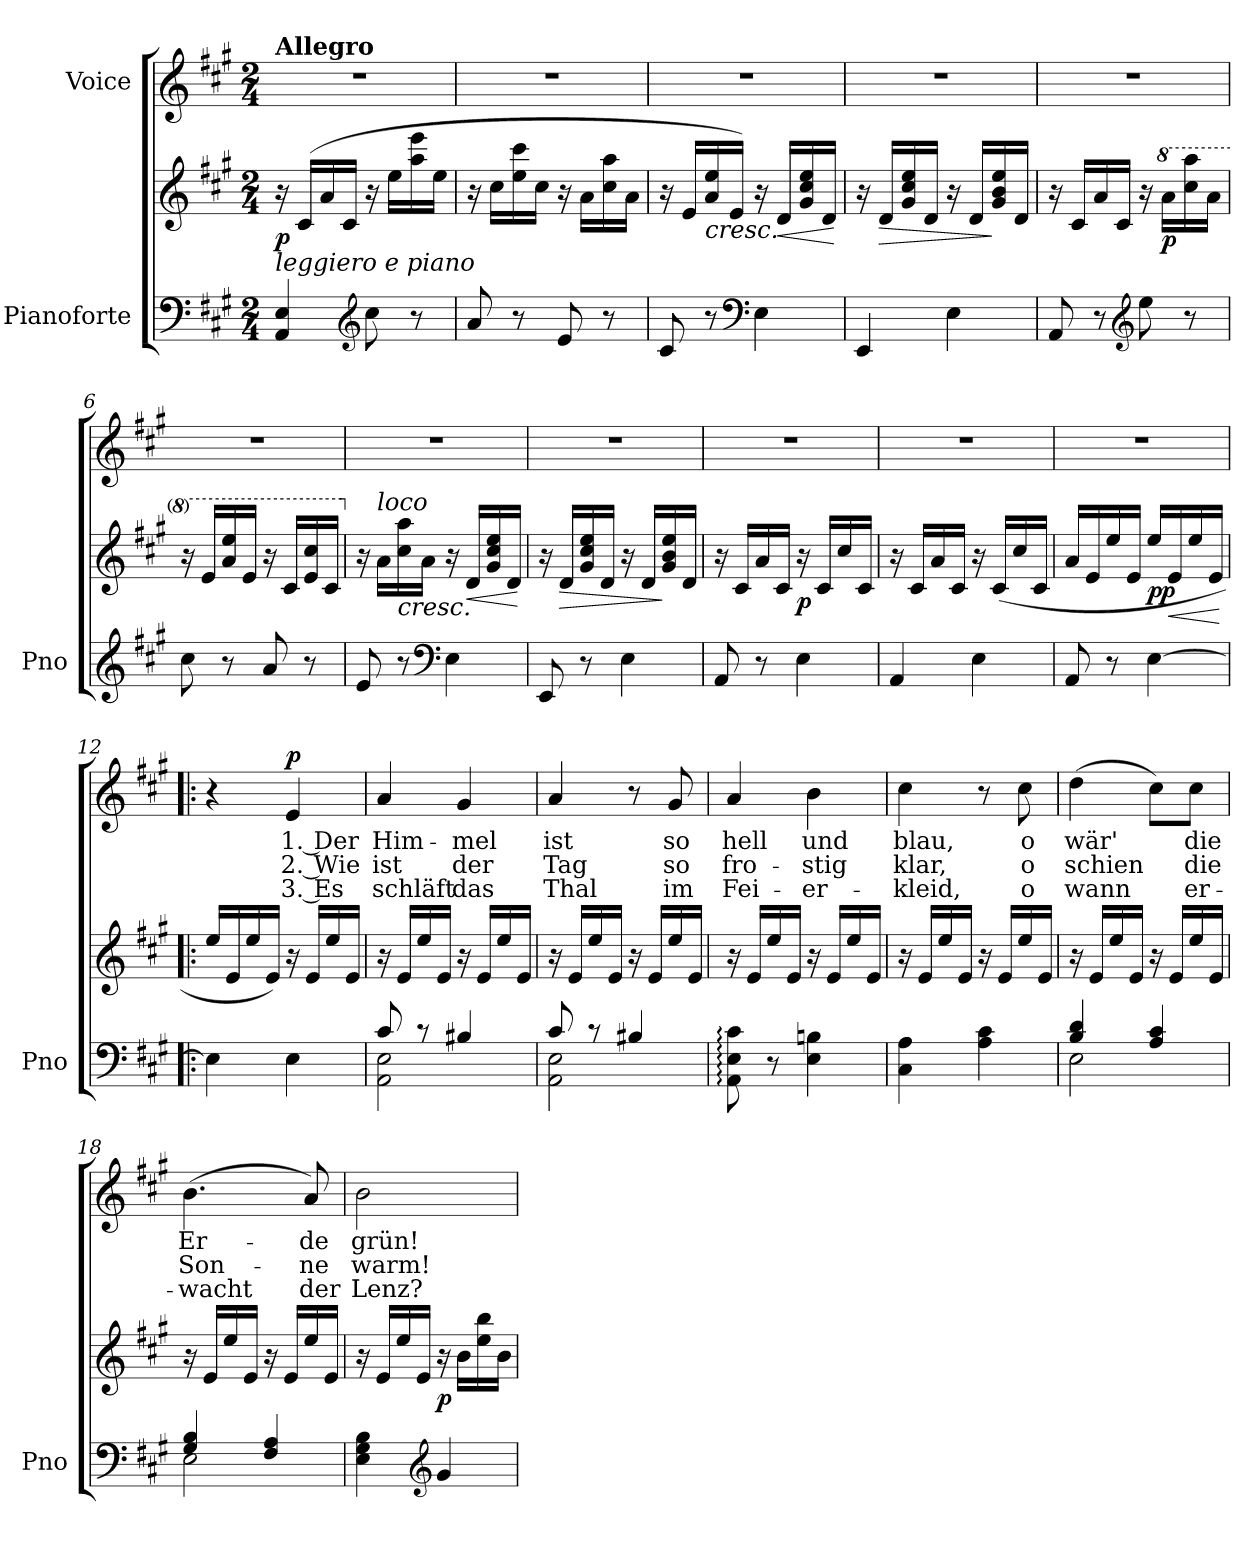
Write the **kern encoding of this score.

**kern	**kern	**dynam	**kern	**text	**text	**text	**dynam
*part2	*part2	*part2	*part1	*part1	*part1	*part1	*part1
*staff3	*staff2	*staff2/3	*staff1	*staff1	*staff1	*staff1	*staff1
*I"Pianoforte	*	*	*I"Voice	*	*	*	*
*I'Pno	*	*	*	*	*	*	*
*clefF4	*clefG2	*	*clefG2	*	*	*	*
*k[f#c#g#]	*k[f#c#g#]	*	*k[f#c#g#]	*	*	*	*
*M2/4	*M2/4	*	*M2/4	*	*	*	*
=1	=1	=1	=1	=1	=1	=1	=1
!	!	!	!LO:TX:a:B:t=Allegro	!	!	!	!
!LO:TX:a:i:t=leggiero     e      piano	!	!	!	!	!	!	!
!	!	!LO:DY:b	!	!	!	!	!
4AA/ 4E/	16r	p	2r	.	.	.	.
.	(16c#/LL	.	.	.	.	.	.
.	16a/	.	.	.	.	.	.
.	16c#/JJ	.	.	.	.	.	.
*clefG2	*	*	*	*	*	*	*
8cc#\	16r	.	.	.	.	.	.
.	16ee\LL	.	.	.	.	.	.
8r	16aa\ 16eee\	.	.	.	.	.	.
.	16ee\JJ	.	.	.	.	.	.
=2	=2	=2	=2	=2	=2	=2	=2
8a/	16r	.	2r	.	.	.	.
.	16cc#\LL	.	.	.	.	.	.
8r	16ee\ 16ccc#\	.	.	.	.	.	.
.	16cc#\JJ	.	.	.	.	.	.
8e/	16r	.	.	.	.	.	.
.	16a\LL	.	.	.	.	.	.
8r	16cc#\ 16aa\	.	.	.	.	.	.
.	16a\JJ	.	.	.	.	.	.
=3	=3	=3	=3	=3	=3	=3	=3
8c#/	16r	.	2r	.	.	.	.
.	16e/LL	.	.	.	.	.	.
!	!	!LO:HP:b	!	!	!	!	!
8r	16a/ 16ee/	<	.	.	.	.	.
.	16e/JJ)	.	.	.	.	.	.
*clefF4	*	*	*	*	*	*	*
4E\	16r	.	.	.	.	.	.
!	!	!LO:HP:b	!	!	!	!	!
.	16d/LL	<	.	.	.	.	.
.	16g#/ 16cc#/ 16ee/	.	.	.	.	.	.
.	16d/JJ	.	.	.	.	.	.
.	.	[ [	.	.	.	.	.
!!LO:LB:g=z
=4	=4	=4	=4	=4	=4	=4	=4
4EE/	16r	.	2r	.	.	.	.
!	!	!LO:HP:b	!	!	!	!	!
.	16d/LL	>	.	.	.	.	.
.	16g#/ 16cc#/ 16ee/	.	.	.	.	.	.
.	16d/JJ	.	.	.	.	.	.
4E\	16r	.	.	.	.	.	.
.	16d/LL	.	.	.	.	.	.
.	16g#/ 16b/ 16ee/	]	.	.	.	.	.
.	16d/JJ	.	.	.	.	.	.
=5	=5	=5	=5	=5	=5	=5	=5
8AA/	16r	.	2r	.	.	.	.
.	16c#/LL	.	.	.	.	.	.
8r	16a/	.	.	.	.	.	.
.	16c#/JJ	.	.	.	.	.	.
*clefG2	*	*	*	*	*	*	*
8ee\	16r	.	.	.	.	.	.
*	*8va	*	*	*	*	*	*
!	!	!LO:DY:b	!	!	!	!	!
.	16aa\LL	p	.	.	.	.	.
8r	16ccc#\ 16aaa\	.	.	.	.	.	.
.	16aa\JJ	.	.	.	.	.	.
=6	=6	=6	=6	=6	=6	=6	=6
8cc#\	16r	.	2r	.	.	.	.
.	16ee/LL	.	.	.	.	.	.
8r	16aa/ 16eee/	.	.	.	.	.	.
.	16ee/JJ	.	.	.	.	.	.
8a/	16r	.	.	.	.	.	.
.	16cc#/LL	.	.	.	.	.	.
8r	16ee/ 16ccc#/	.	.	.	.	.	.
.	16cc#/JJ	.	.	.	.	.	.
=7	=7	=7	=7	=7	=7	=7	=7
*	*X8va	*	*	*	*	*	*
8e/	16r	.	2r	.	.	.	.
!	!LO:TX:a:i:t=loco	!	!	!	!	!	!
.	16a\LL	.	.	.	.	.	.
!	!	!LO:HP:b	!	!	!	!	!
8r	16cc#\ 16aa\	<	.	.	.	.	.
.	16a\JJ	.	.	.	.	.	.
*clefF4	*	*	*	*	*	*	*
4E\	16r	.	.	.	.	.	.
!	!	!LO:HP:b	!	!	!	!	!
.	16d/LL	<	.	.	.	.	.
.	16g#/ 16cc#/ 16ee/	.	.	.	.	.	.
.	16d/JJ	.	.	.	.	.	.
.	.	[ [	.	.	.	.	.
!!LO:LB:g=z
=8	=8	=8	=8	=8	=8	=8	=8
8EE/	16r	.	2r	.	.	.	.
!	!	!LO:HP:b	!	!	!	!	!
.	16d/LL	>	.	.	.	.	.
8r	16g#/ 16cc#/ 16ee/	.	.	.	.	.	.
.	16d/JJ	.	.	.	.	.	.
4E\	16r	.	.	.	.	.	.
.	16d/LL	.	.	.	.	.	.
.	16g#/ 16b/ 16ee/	]	.	.	.	.	.
.	16d/JJ	.	.	.	.	.	.
=9	=9	=9	=9	=9	=9	=9	=9
8AA/	16r	.	2r	.	.	.	.
.	16c#/LL	.	.	.	.	.	.
8r	16a/	.	.	.	.	.	.
.	16c#/JJ	.	.	.	.	.	.
!	!	!LO:DY:b	!	!	!	!	!
4E\	16r	p	.	.	.	.	.
.	16c#/LL	.	.	.	.	.	.
.	16cc#/	.	.	.	.	.	.
.	16c#/JJ	.	.	.	.	.	.
=10	=10	=10	=10	=10	=10	=10	=10
4AA/	16r	.	2r	.	.	.	.
.	16c#/LL	.	.	.	.	.	.
.	16a/	.	.	.	.	.	.
.	16c#/JJ	.	.	.	.	.	.
4E\	16r	.	.	.	.	.	.
.	(16c#/LL	.	.	.	.	.	.
.	16cc#/	.	.	.	.	.	.
.	16c#/JJ	.	.	.	.	.	.
=11	=11	=11	=11	=11	=11	=11	=11
8AA/	16a/LL	.	2r	.	.	.	.
.	16e/	.	.	.	.	.	.
8r	16ee/	.	.	.	.	.	.
.	16e/JJ	.	.	.	.	.	.
!	!	!LO:DY:b	!	!	!	!	!
[4E\	16ee/LL	pp	.	.	.	.	.
!	!	!LO:HP:b	!	!	!	!	!
.	16e/	<	.	.	.	.	.
.	16ee/	.	.	.	.	.	.
.	16e/JJ	.	.	.	.	.	.
.	.	[	.	.	.	.	.
!!LO:LB:g=z
=12!|:	=12!|:	=12!|:	=12!|:	=12!|:	=12!|:	=12!|:	=12!|:
4E\]	16ee/LL	.	4r	.	.	.	.
.	16e/	.	.	.	.	.	.
.	16ee/	.	.	.	.	.	.
.	16e/JJ)	.	.	.	.	.	.
!	!	!	!	!LO:LY:b	!LO:LY:b	!LO:LY:b	!LO:DY:a
4E\	16r	.	4e/	1. Der	2. Wie	3. Es	p
.	16e/LL	.	.	.	.	.	.
!	!	!LO:DY:b	!	!	!	!	!
.	16ee/	other-dynamics	.	.	.	.	.
.	16e/JJ	.	.	.	.	.	.
=13	=13	=13	=13	=13	=13	=13	=13
*^	*	*	*	*	*	*	*
!	!	!	!	!	!LO:LY:b	!LO:LY:b	!LO:LY:b	!
8c#:/	2AA\ 2E\	16r	.	4a/	Him-	ist	schläft	.
.	.	16e/LL	.	.	.	.	.	.
8r	.	16ee/	.	.	.	.	.	.
.	.	16e/JJ	.	.	.	.	.	.
!	!	!	!	!	!LO:LY:b	!LO:LY:b	!LO:LY:b	!
4B#X/	.	16r	.	4g#/	-mel	der	das	.
.	.	16e/LL	.	.	.	.	.	.
.	.	16ee/	.	.	.	.	.	.
.	.	16e/JJ	.	.	.	.	.	.
=14	=14	=14	=14	=14	=14	=14	=14	=14
!	!	!	!	!	!LO:LY:b	!LO:LY:b	!LO:LY:b	!
8c#/	2AA\ 2E\	16r	.	4a/	ist	Tag	Thal	.
.	.	16e/LL	.	.	.	.	.	.
8r	.	16ee/	.	.	.	.	.	.
.	.	16e/JJ	.	.	.	.	.	.
4B#X/	.	16r	.	8r	.	.	.	.
.	.	16e/LL	.	.	.	.	.	.
!	!	!	!	!	!LO:LY:b	!LO:LY:b	!LO:LY:b	!
.	.	16ee/	.	8g#/	so	so	im	.
.	.	16e/JJ	.	.	.	.	.	.
*v	*v	*	*	*	*	*	*	*
=15	=15	=15	=15	=15	=15	=15	=15
!	!	!	!	!LO:LY:b	!LO:LY:b	!LO:LY:b	!
8AA\: 8E\: 8c#\:	16r	.	4a/	hell	fro-	Fei-	.
.	16e/LL	.	.	.	.	.	.
8r	16ee/	.	.	.	.	.	.
.	16e/JJ	.	.	.	.	.	.
!	!	!	!	!LO:LY:b	!LO:LY:b	!LO:LY:b	!
4E\ 4Bn\	16r	.	4b\	und	-stig	-er-	.
.	16e/LL	.	.	.	.	.	.
.	16ee/	.	.	.	.	.	.
.	16e/JJ	.	.	.	.	.	.
=16	=16	=16	=16	=16	=16	=16	=16
!	!	!	!	!LO:LY:b	!LO:LY:b	!LO:LY:b	!
4C#\ 4A\	16r	.	4cc#\	blau,	klar,	-kleid,	.
.	16e/LL	.	.	.	.	.	.
.	16ee/	.	.	.	.	.	.
.	16e/JJ	.	.	.	.	.	.
4A\ 4c#\	16r	.	8r	.	.	.	.
.	16e/LL	.	.	.	.	.	.
!	!	!	!	!LO:LY:b	!LO:LY:b	!LO:LY:b	!
.	16ee/	.	8cc#\	o	o	o	.
.	16e/JJ	.	.	.	.	.	.
!!LO:PB:g=z
=17	=17	=17	=17	=17	=17	=17	=17
*^	*	*	*	*	*	*	*
!	!	!	!	!	!LO:LY:b	!LO:LY:b	!LO:LY:b	!
4B/ 4d/	2E\	16r	.	(4dd\	wär'	schien	wann	.
.	.	16e/LL	.	.	.	.	.	.
.	.	16ee/	.	.	.	.	.	.
.	.	16e/JJ	.	.	.	.	.	.
4A/ 4c#/	.	16r	.	8cc#\L)	.	.	.	.
.	.	16e/LL	.	.	.	.	.	.
!	!	!	!	!	!LO:LY:b	!LO:LY:b	!LO:LY:b	!
.	.	16ee/	.	8cc#\J	die	die	er-	.
.	.	16e/JJ	.	.	.	.	.	.
=18	=18	=18	=18	=18	=18	=18	=18	=18
!	!	!	!	!	!LO:LY:b	!LO:LY:b	!LO:LY:b	!
4G#/ 4B/	2E\	16r	.	(4.b\	Er-	Son-	-wacht	.
.	.	16e/LL	.	.	.	.	.	.
.	.	16ee/	.	.	.	.	.	.
.	.	16e/JJ	.	.	.	.	.	.
4F#/ 4A/	.	16r	.	.	.	.	.	.
.	.	16e/LL	.	.	.	.	.	.
!	!	!	!	!	!LO:LY:b	!LO:LY:b	!LO:LY:b	!
.	.	16ee/	.	8a/)	-de	-ne	der	.
.	.	16e/JJ	.	.	.	.	.	.
*v	*v	*	*	*	*	*	*	*
=19	=19	=19	=19	=19	=19	=19	=19
!	!	!	!	!LO:LY:b	!LO:LY:b	!LO:LY:b	!
4E\ 4G#\ 4B\	16r	.	2b\	grün!	warm!	Lenz?	.
.	16e/LL	.	.	.	.	.	.
.	16ee/	.	.	.	.	.	.
.	16e/JJ	.	.	.	.	.	.
*clefG2	*	*	*	*	*	*	*
!	!	!LO:DY:b	!	!	!	!	!
4g#/	16r	p	.	.	.	.	.
.	16b\LL	.	.	.	.	.	.
.	16ee\ 16bb\	.	.	.	.	.	.
.	16b\JJ	.	.	.	.	.	.
=	=	=	=	=	=	=	=
*-	*-	*-	*-	*-	*-	*-	*-
